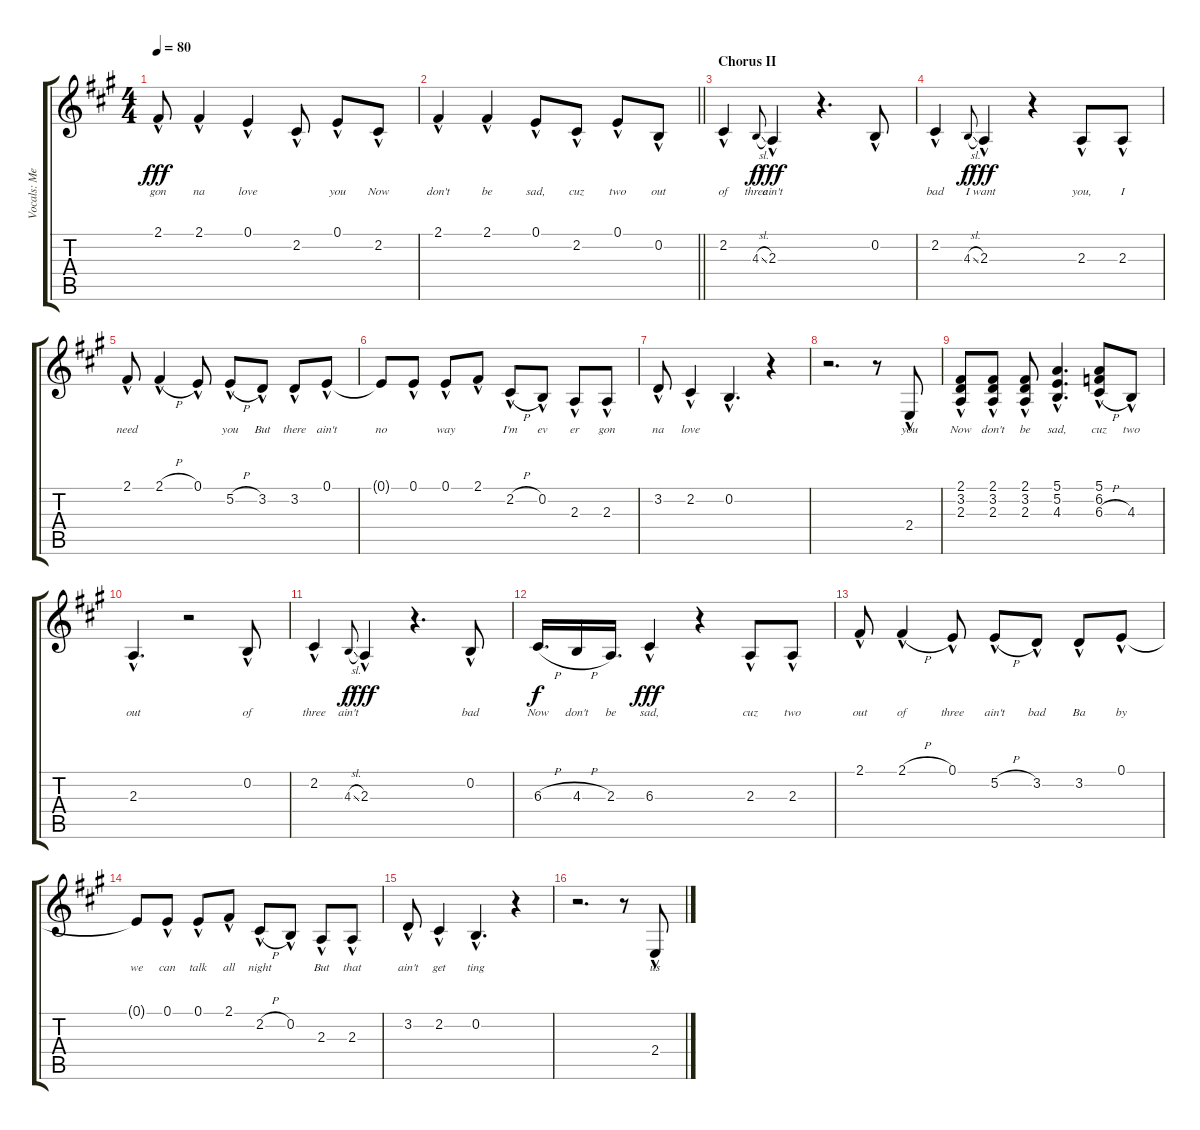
\track ("Vocals: Meatloaf" "Vocals: Me") {instrument lead2sawtooth}
\staff {score tabs}
\tuning (E4 B3 G3 D3 A2 E2) {hide}
\ts (4 4)
\tempo 80
\clef g2
\ks a
2.1{hac}.8{lyrics (0 "gon") lyrics (1 "") lyrics (2 "") lyrics (3 "") lyrics (4 "") dy fff} 2.1{hac}.4{lyrics (0 "na") lyrics (1 "") lyrics (2 "") lyrics (3 "") lyrics (4 "")} 0.1{hac}.4{lyrics (0 "love") lyrics (1 "") lyrics (2 "") lyrics (3 "") lyrics (4 "")} 2.2{hac}.8{lyrics (0 "") lyrics (1 "") lyrics (2 "") lyrics (3 "") lyrics (4 "")} 0.1{hac}.8{lyrics (0 "you") lyrics (1 "") lyrics (2 "") lyrics (3 "") lyrics (4 "")} 2.2{hac}.8{lyrics (0 "Now") lyrics (1 "") lyrics (2 "") lyrics (3 "") lyrics (4 "")} |
\barLineRight lightlight
2.1{hac}.4{lyrics (0 "don't") lyrics (1 "") lyrics (2 "") lyrics (3 "") lyrics (4 "")} 2.1{hac}.4{lyrics (0 "be") lyrics (1 "") lyrics (2 "") lyrics (3 "") lyrics (4 "")} 0.1{hac}.8{lyrics (0 "sad,") lyrics (1 "") lyrics (2 "") lyrics (3 "") lyrics (4 "")} 2.2{hac}.8{lyrics (0 "cuz") lyrics (1 "") lyrics (2 "") lyrics (3 "") lyrics (4 "")} 0.1{hac}.8{lyrics (0 "two") lyrics (1 "") lyrics (2 "") lyrics (3 "") lyrics (4 "")} 0.2{hac}.8{lyrics (0 "out") lyrics (1 "") lyrics (2 "") lyrics (3 "") lyrics (4 "")} |
\section ("" "Chorus II")
2.2{hac}.4{lyrics (0 "of") lyrics (1 "") lyrics (2 "") lyrics (3 "") lyrics (4 "")} 4.3{sl}.8{lyrics (0 "three") lyrics (1 "") lyrics (2 "") lyrics (3 "") lyrics (4 "") gr onbeat dy f} 2.3{hac}.4{lyrics (0 "ain't") lyrics (1 "") lyrics (2 "") lyrics (3 "") lyrics (4 "") dy fff} r.4{d} 0.2{hac}.8{lyrics (0 "") lyrics (1 "") lyrics (2 "") lyrics (3 "") lyrics (4 "")} |
2.2{hac}.4{lyrics (0 "bad") lyrics (1 "") lyrics (2 "") lyrics (3 "") lyrics (4 "")} 4.3{sl}.8{lyrics (0 "I") lyrics (1 "") lyrics (2 "") lyrics (3 "") lyrics (4 "") gr onbeat dy f} 2.3{hac}.4{lyrics (0 "want") lyrics (1 "") lyrics (2 "") lyrics (3 "") lyrics (4 "") dy fff} r.4 2.3{hac}.8{lyrics (0 "you,") lyrics (1 "") lyrics (2 "") lyrics (3 "") lyrics (4 "")} 2.3{hac}.8{lyrics (0 "I") lyrics (1 "") lyrics (2 "") lyrics (3 "") lyrics (4 "")} |
2.1{hac}.8{lyrics (0 "need") lyrics (1 "") lyrics (2 "") lyrics (3 "") lyrics (4 "")} 2.1{h hac}.4{lyrics (0 "") lyrics (1 "") lyrics (2 "") lyrics (3 "") lyrics (4 "")} 0.1{hac}.8{lyrics (0 "") lyrics (1 "") lyrics (2 "") lyrics (3 "") lyrics (4 "")} 5.2{h hac}.8{lyrics (0 "you") lyrics (1 "") lyrics (2 "") lyrics (3 "") lyrics (4 "")} 3.2{hac}.8{lyrics (0 "But") lyrics (1 "") lyrics (2 "") lyrics (3 "") lyrics (4 "")} 3.2{hac}.8{lyrics (0 "there") lyrics (1 "") lyrics (2 "") lyrics (3 "") lyrics (4 "")} 0.1{hac}.8{lyrics (0 "ain't") lyrics (1 "") lyrics (2 "") lyrics (3 "") lyrics (4 "")} |
0.1{t}.8{lyrics (0 "no") lyrics (1 "") lyrics (2 "") lyrics (3 "") lyrics (4 "")} 0.1{hac}.8{lyrics (0 "") lyrics (1 "") lyrics (2 "") lyrics (3 "") lyrics (4 "")} 0.1{hac}.8{lyrics (0 "way") lyrics (1 "") lyrics (2 "") lyrics (3 "") lyrics (4 "")} 2.1{hac}.8{lyrics (0 "") lyrics (1 "") lyrics (2 "") lyrics (3 "") lyrics (4 "")} 2.2{h hac}.8{lyrics (0 "I'm") lyrics (1 "") lyrics (2 "") lyrics (3 "") lyrics (4 "")} 0.2{hac}.8{lyrics (0 "ev") lyrics (1 "") lyrics (2 "") lyrics (3 "") lyrics (4 "")} 2.3{hac}.8{lyrics (0 "er") lyrics (1 "") lyrics (2 "") lyrics (3 "") lyrics (4 "")} 2.3{hac}.8{lyrics (0 "gon") lyrics (1 "") lyrics (2 "") lyrics (3 "") lyrics (4 "")} |
3.2{hac}.8{lyrics (0 "na") lyrics (1 "") lyrics (2 "") lyrics (3 "") lyrics (4 "")} 2.2{hac}.4{lyrics (0 "love") lyrics (1 "") lyrics (2 "") lyrics (3 "") lyrics (4 "")} 0.2{hac}.4{d lyrics (0 "") lyrics (1 "") lyrics (2 "") lyrics (3 "") lyrics (4 "")} r.4 |
r.2{d} r.8 2.4{hac}.8{lyrics (0 "you") lyrics (1 "") lyrics (2 "") lyrics (3 "") lyrics (4 "")} |
(2.1{hac} 3.2{hac} 2.3{hac}).8{lyrics (0 "Now") lyrics (1 "") lyrics (2 "") lyrics (3 "") lyrics (4 "")} (2.1{hac} 3.2{hac} 2.3{hac}).8{lyrics (0 "don't") lyrics (1 "") lyrics (2 "") lyrics (3 "") lyrics (4 "")} (2.1{hac} 3.2{hac} 2.3{hac}).8{lyrics (0 "be") lyrics (1 "") lyrics (2 "") lyrics (3 "") lyrics (4 "")} (5.1{hac} 5.2{hac} 4.3{hac}).4{d lyrics (0 "sad,") lyrics (1 "") lyrics (2 "") lyrics (3 "") lyrics (4 "")} (5.1{hac} 6.2{hac} 6.3{h hac}).8{lyrics (0 "cuz") lyrics (1 "") lyrics (2 "") lyrics (3 "") lyrics (4 "")} 4.3{hac}.8{lyrics (0 "two") lyrics (1 "") lyrics (2 "") lyrics (3 "") lyrics (4 "")} |
2.3{hac}.4{d lyrics (0 "out") lyrics (1 "") lyrics (2 "") lyrics (3 "") lyrics (4 "")} r.2 0.2{hac}.8{lyrics (0 "of") lyrics (1 "") lyrics (2 "") lyrics (3 "") lyrics (4 "")} |
2.2{hac}.4{lyrics (0 "three") lyrics (1 "") lyrics (2 "") lyrics (3 "") lyrics (4 "")} 4.3{sl}.8{lyrics (0 "ain't") lyrics (1 "") lyrics (2 "") lyrics (3 "") lyrics (4 "") gr onbeat dy f} 2.3{hac}.4{lyrics (0 "") lyrics (1 "") lyrics (2 "") lyrics (3 "") lyrics (4 "") dy fff} r.4{d} 0.2{hac}.8{lyrics (0 "bad") lyrics (1 "") lyrics (2 "") lyrics (3 "") lyrics (4 "")} |
6.3{h}.16{d lyrics (0 "Now") lyrics (1 "") lyrics (2 "") lyrics (3 "") lyrics (4 "") dy f} 4.3{h}.16{lyrics (0 "don't") lyrics (1 "") lyrics (2 "") lyrics (3 "") lyrics (4 "")} 2.3.16{d lyrics (0 "be") lyrics (1 "") lyrics (2 "") lyrics (3 "") lyrics (4 "")} 6.3{hac}.4{lyrics (0 "sad,") lyrics (1 "") lyrics (2 "") lyrics (3 "") lyrics (4 "") dy fff} r.4 2.3{hac}.8{lyrics (0 "cuz") lyrics (1 "") lyrics (2 "") lyrics (3 "") lyrics (4 "")} 2.3{hac}.8{lyrics (0 "two") lyrics (1 "") lyrics (2 "") lyrics (3 "") lyrics (4 "")} |
2.1{hac}.8{lyrics (0 "out") lyrics (1 "") lyrics (2 "") lyrics (3 "") lyrics (4 "")} 2.1{h hac}.4{lyrics (0 "of") lyrics (1 "") lyrics (2 "") lyrics (3 "") lyrics (4 "")} 0.1{hac}.8{lyrics (0 "three") lyrics (1 "") lyrics (2 "") lyrics (3 "") lyrics (4 "")} 5.2{h hac}.8{lyrics (0 "ain't") lyrics (1 "") lyrics (2 "") lyrics (3 "") lyrics (4 "")} 3.2{hac}.8{lyrics (0 "bad") lyrics (1 "") lyrics (2 "") lyrics (3 "") lyrics (4 "")} 3.2{hac}.8{lyrics (0 "Ba") lyrics (1 "") lyrics (2 "") lyrics (3 "") lyrics (4 "")} 0.1{hac}.8{lyrics (0 "by") lyrics (1 "") lyrics (2 "") lyrics (3 "") lyrics (4 "")} |
0.1{t}.8{lyrics (0 "we") lyrics (1 "") lyrics (2 "") lyrics (3 "") lyrics (4 "")} 0.1{hac}.8{lyrics (0 "can") lyrics (1 "") lyrics (2 "") lyrics (3 "") lyrics (4 "")} 0.1{hac}.8{lyrics (0 "talk") lyrics (1 "") lyrics (2 "") lyrics (3 "") lyrics (4 "")} 2.1{hac}.8{lyrics (0 "all") lyrics (1 "") lyrics (2 "") lyrics (3 "") lyrics (4 "")} 2.2{h hac}.8{lyrics (0 "night") lyrics (1 "") lyrics (2 "") lyrics (3 "") lyrics (4 "")} 0.2{hac}.8{lyrics (0 "") lyrics (1 "") lyrics (2 "") lyrics (3 "") lyrics (4 "")} 2.3{hac}.8{lyrics (0 "But") lyrics (1 "") lyrics (2 "") lyrics (3 "") lyrics (4 "")} 2.3{hac}.8{lyrics (0 "that") lyrics (1 "") lyrics (2 "") lyrics (3 "") lyrics (4 "")} |
3.2{hac}.8{lyrics (0 "ain't") lyrics (1 "") lyrics (2 "") lyrics (3 "") lyrics (4 "")} 2.2{hac}.4{lyrics (0 "get") lyrics (1 "") lyrics (2 "") lyrics (3 "") lyrics (4 "")} 0.2{hac}.4{d lyrics (0 "ting") lyrics (1 "") lyrics (2 "") lyrics (3 "") lyrics (4 "")} r.4 |
r.2{d} r.8 2.4{hac}.8{lyrics (0 "us") lyrics (1 "") lyrics (2 "") lyrics (3 "") lyrics (4 "")}
